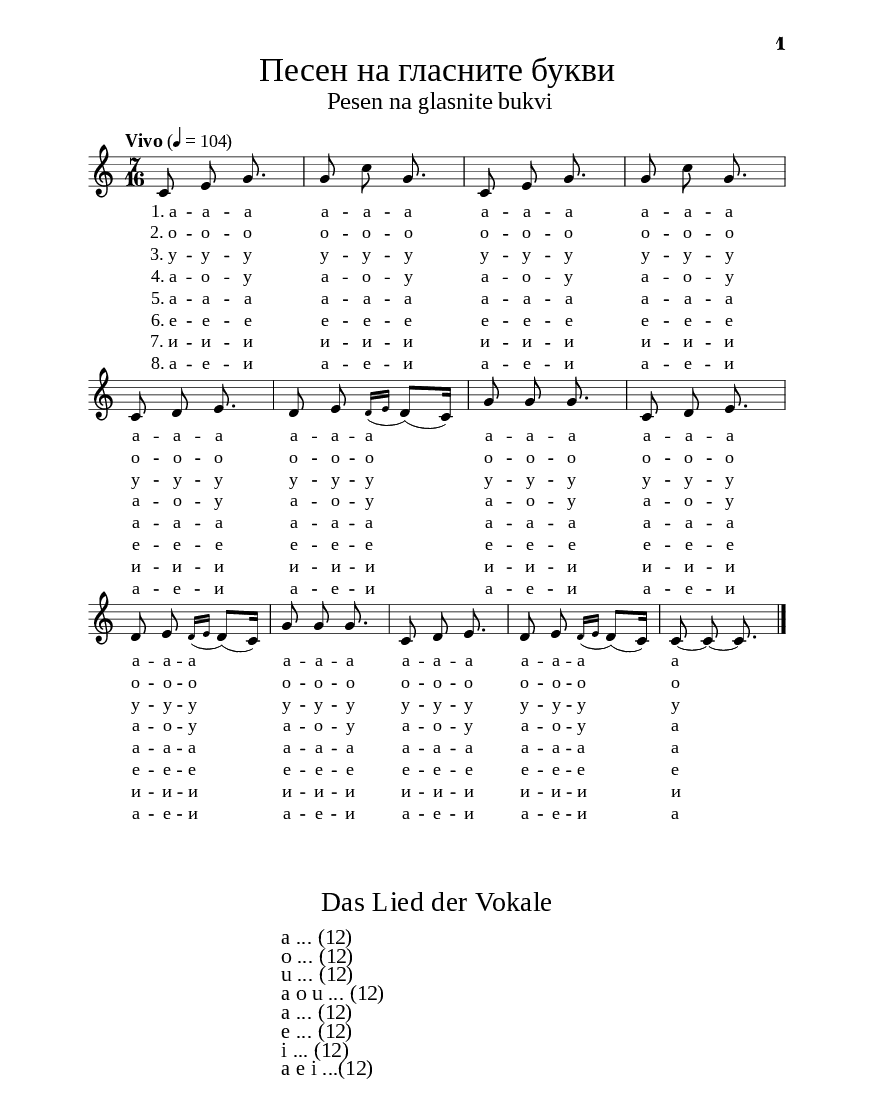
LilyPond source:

\version "2.24.3"

% include paper part and global functions
\include "include/globals.ily"

\bookpart {
  \label #'ref067
  \tocItem \markup "Песен на гласните букви – Pesen na glasnite bukvi"
  \include "include/bookpart-paper.ily"
  \score {
    \include "include/score-layout.ily"

    \new Voice \relative c' {
      \clef treble
      \key c \major
      \time 7/16
      \tempoFunc "Vivo" 4 "104"
      \autoBeamOff
      c8 e8 g8. | g8 c8 g8. | c,8 e8 g8. | g8 c8 g8. | \break
      c,8 d8 e8. | d8 e8  \acciaccatura {d16[e16]} d8([c16]) | g'8 g8 g8. | c,8 d8 e8. | \break
      d8 e8 \acciaccatura {d16[e16]} d8([c16]) | g'8 g8 g8. | c,8 d8 e8. | d8 e8 \acciaccatura {d16[e16]} d8([c16]) | c8~ c8~ c8. | \bar "|." \break
    }

    \addlyrics {
      "1. a" -- a -- a  a -- a -- a  a -- a -- a  a -- a -- a
      a -- a -- a  a -- a -- a  a -- a -- a  a -- a -- a
      a -- a -- a  a -- a -- a  a -- a -- a  a -- a -- a a
    }

    \addlyrics {
      "2. o" -- o -- o  o -- o -- o  o -- o -- o  o -- o -- o
      o -- o -- o  o -- o -- o  o -- o -- o  o -- o -- o
      o -- o -- o  o -- o -- o  o -- o -- o  o -- o -- o o
    }

    \addlyrics {
      "3. у" -- у -- у  у -- у -- у  у -- у -- у  у -- у -- у
      у -- у -- у  у -- у -- у  у -- у -- у  у -- у -- у
      у -- у -- у  у -- у -- у  у -- у -- у  у -- у -- у у
    }

    \addlyrics {
      "4. а" -- о -- у  а -- о -- у  а -- о -- у  а -- о -- у
      а -- о -- у  а -- о -- у  а -- о -- у  а -- о -- у
      а -- о -- у  а -- о -- у  а -- о -- у  а -- о -- у а
    }

    \addlyrics {
      "5. a" -- a -- a  a -- a -- a  a -- a -- a  a -- a -- a
      a -- a -- a  a -- a -- a  a -- a -- a  a -- a -- a
      a -- a -- a  a -- a -- a  a -- a -- a  a -- a -- a a
    }

    \addlyrics {
      "6. e" -- e -- e  e -- e -- e  e -- e -- e  e -- e -- e
      e -- e -- e  e -- e -- e  e -- e -- e  e -- e -- e
      e -- e -- e  e -- e -- e  e -- e -- e  e -- e -- e e
    }

    \addlyrics {
      "7. и" -- и -- и  и -- и -- и  и -- и -- и  и -- и -- и
      и -- и -- и  и -- и -- и  и -- и -- и  и -- и -- и
      и -- и -- и  и -- и -- и  и -- и -- и  и -- и -- и и
    }

    \addlyrics {
      "8. а" -- е -- и  а -- е -- и  а -- е -- и  а -- е -- и
      а -- е -- и  а -- е -- и  а -- е -- и  а -- е -- и
      а -- е -- и  а -- е -- и  а -- е -- и  а -- е -- и а
    }

    \header {
      title = \titleFunc " Песен на гласните букви " " Pesen na glasnite bukvi"
    }

    \midi{}

  } % score



 \markup \vspace #3

  % include foreign translation(s) of the song
  \version "2.24.3"

\markup \fill-line { \fontsize #deTitleFontSize "Das Lied der Vokale" }
\markup \null
\markup \null
\markup \abs-fontsize #10 {
   \hspace #25
  \override #`(baseline-skip . ,deCoupletBaselineSkip)

  \column {
    \line { " "a ... (12)}
    \line { " "o ... (12)}
    \line { " "u ...  (12)}
    \line { " "a o u ... (12)}
    \line { " "a ...  (12)}
    \line { " "e ... (12)}
    \line { " "i ... (12)}

    \line { " " a e i ...(12)}
  }
}


} % bookpart
